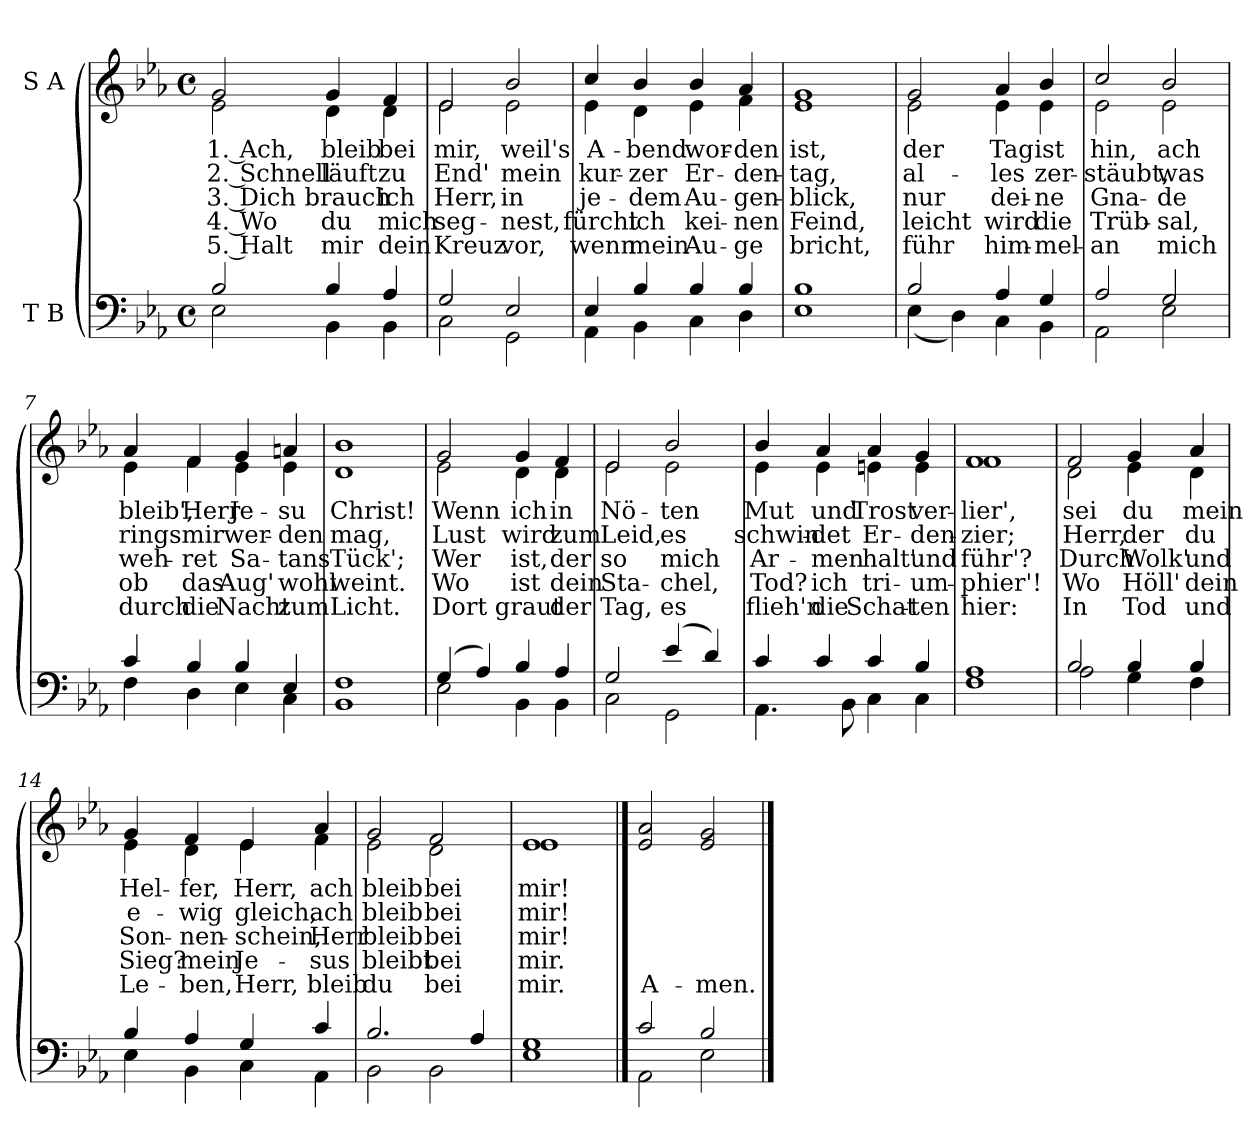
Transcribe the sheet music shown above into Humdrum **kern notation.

**kern	**kern	**text	**text	**text	**text	**text
*part2	*part1	*part1	*part1	*part1	*part1	*part1
*staff2	*staff1	*staff1	*staff1	*staff1	*staff1	*staff1
*I"T B	*I"S A	*	*	*	*	*
*clefF4	*clefG2	*	*	*	*	*
*k[b-e-a-]	*k[b-e-a-]	*	*	*	*	*
*E-:	*E-:	*	*	*	*	*
*M4/4	*M4/4	*	*	*	*	*
*met(c)	*met(c)	*	*	*	*	*
=1	=1	=1	=1	=1	=1	=1
*^	*	*	*	*	*	*
!	!	!	!LO:LY:b	!LO:LY:b	!LO:LY:b	!LO:LY:b	!LO:LY:b
*	*	*^	*	*	*	*	*
2B-/	2E-\	2g/	2e-\	1. Ach,	2. Schnell	3. Dich	4. Wo	5. Halt
!	!	!	!	!LO:LY:b	!LO:LY:b	!LO:LY:b	!LO:LY:b	!LO:LY:b
4B-/	4BB-\	4g/	4d\	bleib	läuft	brauch	du	mir
!	!	!	!	!LO:LY:b	!LO:LY:b	!LO:LY:b	!LO:LY:b	!LO:LY:b
4A-/	4BB-\	4f/	4d\	bei	zu	ich	mich	dein
=2	=2	=2	=2	=2	=2	=2	=2	=2
!	!	!	!	!LO:LY:b	!LO:LY:b	!LO:LY:b	!LO:LY:b	!LO:LY:b
2G/	2C\	2e-/	2e-\	mir,	End'	Herr,	seg-	Kreuz
!	!	!	!	!LO:LY:b	!LO:LY:b	!LO:LY:b	!LO:LY:b	!LO:LY:b
2E-/	2GG\	2b-/	2e-\	weil's	mein	in	-nest,	vor,
=3	=3	=3	=3	=3	=3	=3	=3	=3
!	!	!	!	!LO:LY:b	!LO:LY:b	!LO:LY:b	!LO:LY:b	!LO:LY:b
4E-/	4AA-\	4cc/	4e-\	A-	kur-	je-	fürcht	wenn
!	!	!	!	!LO:LY:b	!LO:LY:b	!LO:LY:b	!LO:LY:b	!LO:LY:b
4B-/	4BB-\	4b-/	4d\	-bend	-zer	-dem	ich	mein
!	!	!	!	!LO:LY:b	!LO:LY:b	!LO:LY:b	!LO:LY:b	!LO:LY:b
4B-/	4C\	4b-/	4e-\	wor-	Er-	Au-	kei-	Au-
!	!	!	!	!LO:LY:b	!LO:LY:b	!LO:LY:b	!LO:LY:b	!LO:LY:b
4B-/	4D\	4a-/	4f\	-den	-den-	-gen-	-nen	-ge
=4	=4	=4	=4	=4	=4	=4	=4	=4
!	!	!	!	!LO:LY:b	!LO:LY:b	!LO:LY:b	!LO:LY:b	!LO:LY:b
1B-	1E-	1g	1e-	ist,	-tag,	-blick,	Feind,	bricht,
!!LO:LB:g=z	!!
=5	=5	=5	=5	=5	=5	=5	=5	=5
!	!	!	!	!LO:LY:b	!LO:LY:b	!LO:LY:b	!LO:LY:b	!LO:LY:b
2B-/	(4E-\	2g/	2e-\	der	al-	nur	leicht	führ
.	4D\)	.	.	.	.	.	.	.
!	!	!	!	!LO:LY:b	!LO:LY:b	!LO:LY:b	!LO:LY:b	!LO:LY:b
4A-/	4C\	4a-/	4e-\	Tag	-les	dei-	wird	him-
!	!	!	!	!LO:LY:b	!LO:LY:b	!LO:LY:b	!LO:LY:b	!LO:LY:b
4G/	4BB-\	4b-/	4e-\	ist	zer-	-ne	die	-mel-
=6	=6	=6	=6	=6	=6	=6	=6	=6
!	!	!	!	!LO:LY:b	!LO:LY:b	!LO:LY:b	!LO:LY:b	!LO:LY:b
2A-/	2AA-\	2cc/	2e-\	hin,	-stäubt,	Gna-	Trüb-	-an
!	!	!	!	!LO:LY:b	!LO:LY:b	!LO:LY:b	!LO:LY:b	!LO:LY:b
2G/	2E-\	2b-/	2e-\	ach	was	-de	-sal,	mich
=7	=7	=7	=7	=7	=7	=7	=7	=7
!	!	!	!	!LO:LY:b	!LO:LY:b	!LO:LY:b	!LO:LY:b	!LO:LY:b
4c/	4F\	4a-/	4e-\	bleib',	rings	weh-	ob	durch
!	!	!	!	!LO:LY:b	!LO:LY:b	!LO:LY:b	!LO:LY:b	!LO:LY:b
4B-/	4D\	4f/	4f\	Herr	mir	-ret	das	die
!	!	!	!	!LO:LY:b	!LO:LY:b	!LO:LY:b	!LO:LY:b	!LO:LY:b
4B-/	4E-\	4g/	4e-\	Je-	wer-	Sa-	Aug'	Nacht
!	!	!	!	!LO:LY:b	!LO:LY:b	!LO:LY:b	!LO:LY:b	!LO:LY:b
4E-/	4C\	4an/	4e-\	-su	-den	-tans	wohl	zum
=8	=8	=8	=8	=8	=8	=8	=8	=8
!	!	!	!	!LO:LY:b	!LO:LY:b	!LO:LY:b	!LO:LY:b	!LO:LY:b
1F	1BB-	1b-	1d	Christ!	mag,	Tück';	weint.	Licht.
!!LO:LB:g=z	!!
=9	=9	=9	=9	=9	=9	=9	=9	=9
!	!	!	!	!LO:LY:b	!LO:LY:b	!LO:LY:b	!LO:LY:b	!LO:LY:b
(>4G/	2E-\	2g/	2e-\	Wenn	Lust	Wer	Wo	Dort
4A-/)	.	.	.	.	.	.	.	.
!	!	!	!	!LO:LY:b	!LO:LY:b	!LO:LY:b	!LO:LY:b	!LO:LY:b
4B-/	4BB-\	4g/	4d\	ich	wird	ist,	ist	graut
!	!	!	!	!LO:LY:b	!LO:LY:b	!LO:LY:b	!LO:LY:b	!LO:LY:b
4A-/	4BB-\	4f/	4d\	in	zum	der	dein	der
=10	=10	=10	=10	=10	=10	=10	=10	=10
!	!	!	!	!LO:LY:b	!LO:LY:b	!LO:LY:b	!LO:LY:b	!LO:LY:b
2G/	2C\	2e-/	2e-\	Nö-	Leid,	so	Sta-	Tag,
!	!	!	!	!LO:LY:b	!LO:LY:b	!LO:LY:b	!LO:LY:b	!LO:LY:b
(>4e-/	2GG\	2b-/	2e-\	-ten	es	mich	-chel,	es
4d/)	.	.	.	.	.	.	.	.
=11	=11	=11	=11	=11	=11	=11	=11	=11
!	!	!	!	!LO:LY:b	!LO:LY:b	!LO:LY:b	!LO:LY:b	!LO:LY:b
4c/	4.AA-\	4b-/	4e-\	Mut	schwin-	Ar-	Tod?	flieh'n
!	!	!	!	!LO:LY:b	!LO:LY:b	!LO:LY:b	!LO:LY:b	!LO:LY:b
4c/	.	4a-/	4e-\	und	-det	-men	ich	die
.	8BB-\	.	.	.	.	.	.	.
!	!	!	!	!LO:LY:b	!LO:LY:b	!LO:LY:b	!LO:LY:b	!LO:LY:b
4c/	4C\	4a-/	4en\	Trost	Er-	halt'	tri-	Schat-
!	!	!	!	!LO:LY:b	!LO:LY:b	!LO:LY:b	!LO:LY:b	!LO:LY:b
4B-/	4C\	4g/	4e\	ver-	-den-	und	-um-	-ten
=12	=12	=12	=12	=12	=12	=12	=12	=12
!	!	!	!	!LO:LY:b	!LO:LY:b	!LO:LY:b	!LO:LY:b	!LO:LY:b
1A-	1F	1f	1f	-lier',	-zier;	führ'?	-phier'!	hier:
!!LO:LB:g=z	!!
=13	=13	=13	=13	=13	=13	=13	=13	=13
!	!	!	!	!LO:LY:b	!LO:LY:b	!LO:LY:b	!LO:LY:b	!LO:LY:b
2B-/	2A-\	2f/	2d\	sei	Herr,	Durch	Wo	In
!	!	!	!	!LO:LY:b	!LO:LY:b	!LO:LY:b	!LO:LY:b	!LO:LY:b
4B-/	4G\	4g/	4e-\	du	der	Wolk'	Höll'	Tod
!	!	!	!	!LO:LY:b	!LO:LY:b	!LO:LY:b	!LO:LY:b	!LO:LY:b
4B-/	4F\	4a-/	4d\	mein	du	und	dein	und
=14	=14	=14	=14	=14	=14	=14	=14	=14
!	!	!	!	!LO:LY:b	!LO:LY:b	!LO:LY:b	!LO:LY:b	!LO:LY:b
4B-/	4E-\	4g/	4e-\	Hel-	e-	Son-	Sieg?	Le-
!	!	!	!	!LO:LY:b	!LO:LY:b	!LO:LY:b	!LO:LY:b	!LO:LY:b
4A-/	4BB-\	4f/	4d\	-fer,	-wig	-nen-	mein	-ben,
!	!	!	!	!LO:LY:b	!LO:LY:b	!LO:LY:b	!LO:LY:b	!LO:LY:b
4G/	4C\	4e-/	4e-\	Herr,	gleich,	-schein,	Je-	Herr,
!	!	!	!	!LO:LY:b	!LO:LY:b	!LO:LY:b	!LO:LY:b	!LO:LY:b
4c/	4AA-\	4a-/	4f\	ach	ach	Herr	-sus	bleib
=15	=15	=15	=15	=15	=15	=15	=15	=15
!	!	!	!	!LO:LY:b	!LO:LY:b	!LO:LY:b	!LO:LY:b	!LO:LY:b
2.B-/	2BB-\	2g/	2e-\	bleib	bleib	bleib	bleibt	du
!	!	!	!	!LO:LY:b	!LO:LY:b	!LO:LY:b	!LO:LY:b	!LO:LY:b
.	2BB-\	2f/	2d\	bei	bei	bei	bei	bei
4A-/	.	.	.	.	.	.	.	.
=16	=16	=16	=16	=16	=16	=16	=16	=16
!	!	!	!	!LO:LY:b	!LO:LY:b	!LO:LY:b	!LO:LY:b	!LO:LY:b
1G	1E-	1e-	1e-	mir!	mir!	mir!	mir.	mir.
==17	==17	==17	==17	==17	==17	==17	==17	==17
!	!	!	!	!	!	!	!	!LO:LY:b
*	*	*v	*v	*	*	*	*	*
2c/	2AA-\	2e-/ 2a-/	.	.	.	.	A-
!	!	!	!	!	!	!	!LO:LY:b
2B-/	2E-\	2e-/ 2g/	.	.	.	.	-men.
*v	*v	*	*	*	*	*	*
==	==	==	==	==	==	==
*-	*-	*-	*-	*-	*-	*-
